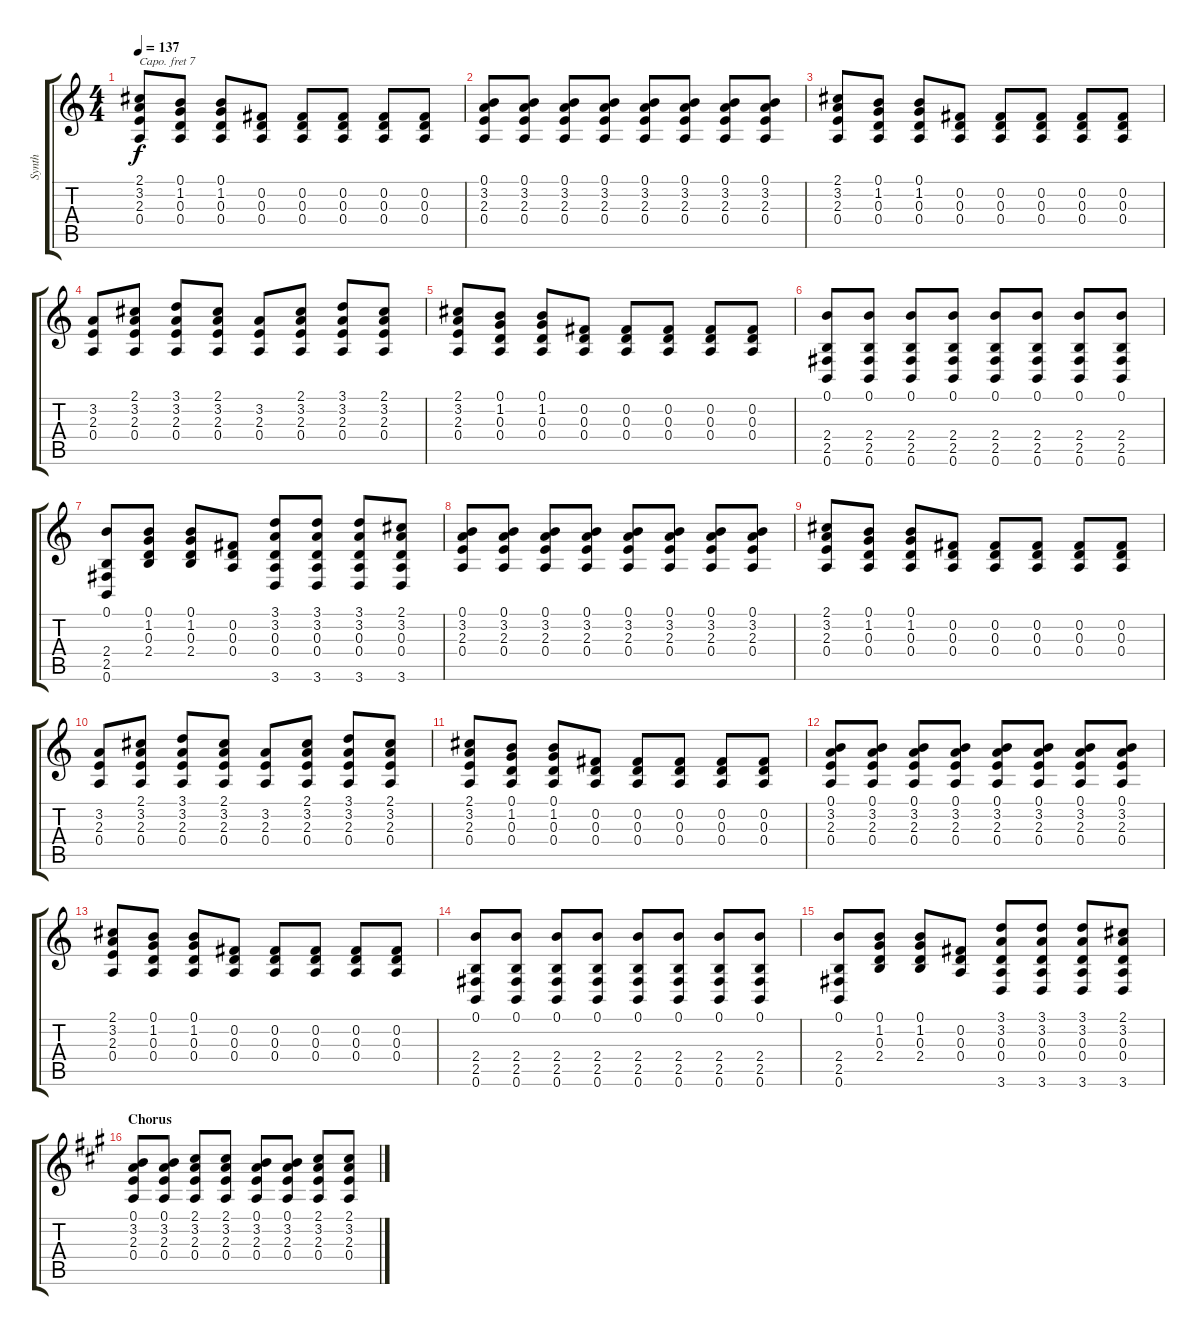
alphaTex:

\track ("Synth" "Synth") {instrument lead5charang}
\staff {score tabs}
\capo 7
\tuning (E4 B3 G3 D3 A2 E2) {hide}
\ts (4 4)
\tempo 137
\clef g2
\ks c
(2.1 3.2 2.3 0.4).8{dy f} (0.1 1.2 0.3 0.4).8 (0.1 1.2 0.3 0.4).8 (0.2 0.3 0.4).8 (0.2 0.3 0.4).8 (0.2 0.3 0.4).8 (0.2 0.3 0.4).8 (0.2 0.3 0.4).8 |
(0.1 3.2 2.3 0.4).8 (0.1 3.2 2.3 0.4).8 (0.1 3.2 2.3 0.4).8 (0.1 3.2 2.3 0.4).8 (0.1 3.2 2.3 0.4).8 (0.1 3.2 2.3 0.4).8 (0.1 3.2 2.3 0.4).8 (0.1 3.2 2.3 0.4).8 |
(2.1 3.2 2.3 0.4).8 (0.1 1.2 0.3 0.4).8 (0.1 1.2 0.3 0.4).8 (0.2 0.3 0.4).8 (0.2 0.3 0.4).8 (0.2 0.3 0.4).8 (0.2 0.3 0.4).8 (0.2 0.3 0.4).8 |
(3.2 2.3 0.4).8 (2.1 3.2 2.3 0.4).8 (3.1 3.2 2.3 0.4).8 (2.1 3.2 2.3 0.4).8 (3.2 2.3 0.4).8 (2.1 3.2 2.3 0.4).8 (3.1 3.2 2.3 0.4).8 (2.1 3.2 2.3 0.4).8 |
(2.1 3.2 2.3 0.4).8 (0.1 1.2 0.3 0.4).8 (0.1 1.2 0.3 0.4).8 (0.2 0.3 0.4).8 (0.2 0.3 0.4).8 (0.2 0.3 0.4).8 (0.2 0.3 0.4).8 (0.2 0.3 0.4).8 |
(0.1 2.4 2.5 0.6).8 (0.1 2.4 2.5 0.6).8 (0.1 2.4 2.5 0.6).8 (0.1 2.4 2.5 0.6).8 (0.1 2.4 2.5 0.6).8 (0.1 2.4 2.5 0.6).8 (0.1 2.4 2.5 0.6).8 (0.1 2.4 2.5 0.6).8 |
(0.1 2.4 2.5 0.6).8 (0.1 1.2 0.3 2.4).8 (0.1 1.2 0.3 2.4).8 (0.2 0.3 0.4).8 (3.1 3.2 0.3 0.4 3.6).8 (3.1 3.2 0.3 0.4 3.6).8 (3.1 3.2 0.3 0.4 3.6).8 (2.1 3.2 0.3 0.4 3.6).8 |
(0.1 3.2 2.3 0.4).8 (0.1 3.2 2.3 0.4).8 (0.1 3.2 2.3 0.4).8 (0.1 3.2 2.3 0.4).8 (0.1 3.2 2.3 0.4).8 (0.1 3.2 2.3 0.4).8 (0.1 3.2 2.3 0.4).8 (0.1 3.2 2.3 0.4).8 |
(2.1 3.2 2.3 0.4).8 (0.1 1.2 0.3 0.4).8 (0.1 1.2 0.3 0.4).8 (0.2 0.3 0.4).8 (0.2 0.3 0.4).8 (0.2 0.3 0.4).8 (0.2 0.3 0.4).8 (0.2 0.3 0.4).8 |
(3.2 2.3 0.4).8 (2.1 3.2 2.3 0.4).8 (3.1 3.2 2.3 0.4).8 (2.1 3.2 2.3 0.4).8 (3.2 2.3 0.4).8 (2.1 3.2 2.3 0.4).8 (3.1 3.2 2.3 0.4).8 (2.1 3.2 2.3 0.4).8 |
(2.1 3.2 2.3 0.4).8 (0.1 1.2 0.3 0.4).8 (0.1 1.2 0.3 0.4).8 (0.2 0.3 0.4).8 (0.2 0.3 0.4).8 (0.2 0.3 0.4).8 (0.2 0.3 0.4).8 (0.2 0.3 0.4).8 |
(0.1 3.2 2.3 0.4).8 (0.1 3.2 2.3 0.4).8 (0.1 3.2 2.3 0.4).8 (0.1 3.2 2.3 0.4).8 (0.1 3.2 2.3 0.4).8 (0.1 3.2 2.3 0.4).8 (0.1 3.2 2.3 0.4).8 (0.1 3.2 2.3 0.4).8 |
(2.1 3.2 2.3 0.4).8 (0.1 1.2 0.3 0.4).8 (0.1 1.2 0.3 0.4).8 (0.2 0.3 0.4).8 (0.2 0.3 0.4).8 (0.2 0.3 0.4).8 (0.2 0.3 0.4).8 (0.2 0.3 0.4).8 |
(0.1 2.4 2.5 0.6).8 (0.1 2.4 2.5 0.6).8 (0.1 2.4 2.5 0.6).8 (0.1 2.4 2.5 0.6).8 (0.1 2.4 2.5 0.6).8 (0.1 2.4 2.5 0.6).8 (0.1 2.4 2.5 0.6).8 (0.1 2.4 2.5 0.6).8 |
(0.1 2.4 2.5 0.6).8 (0.1 1.2 0.3 2.4).8 (0.1 1.2 0.3 2.4).8 (0.2 0.3 0.4).8 (3.1 3.2 0.3 0.4 3.6).8 (3.1 3.2 0.3 0.4 3.6).8 (3.1 3.2 0.3 0.4 3.6).8 (2.1 3.2 0.3 0.4 3.6).8 |
\section ("" "Chorus")
\ks a
(0.1 3.2 2.3 0.4).8 (0.1 3.2 2.3 0.4).8 (2.1 3.2 2.3 0.4).8 (2.1 3.2 2.3 0.4).8 (0.1 3.2 2.3 0.4).8 (0.1 3.2 2.3 0.4).8 (2.1 3.2 2.3 0.4).8 (2.1 3.2 2.3 0.4).8
